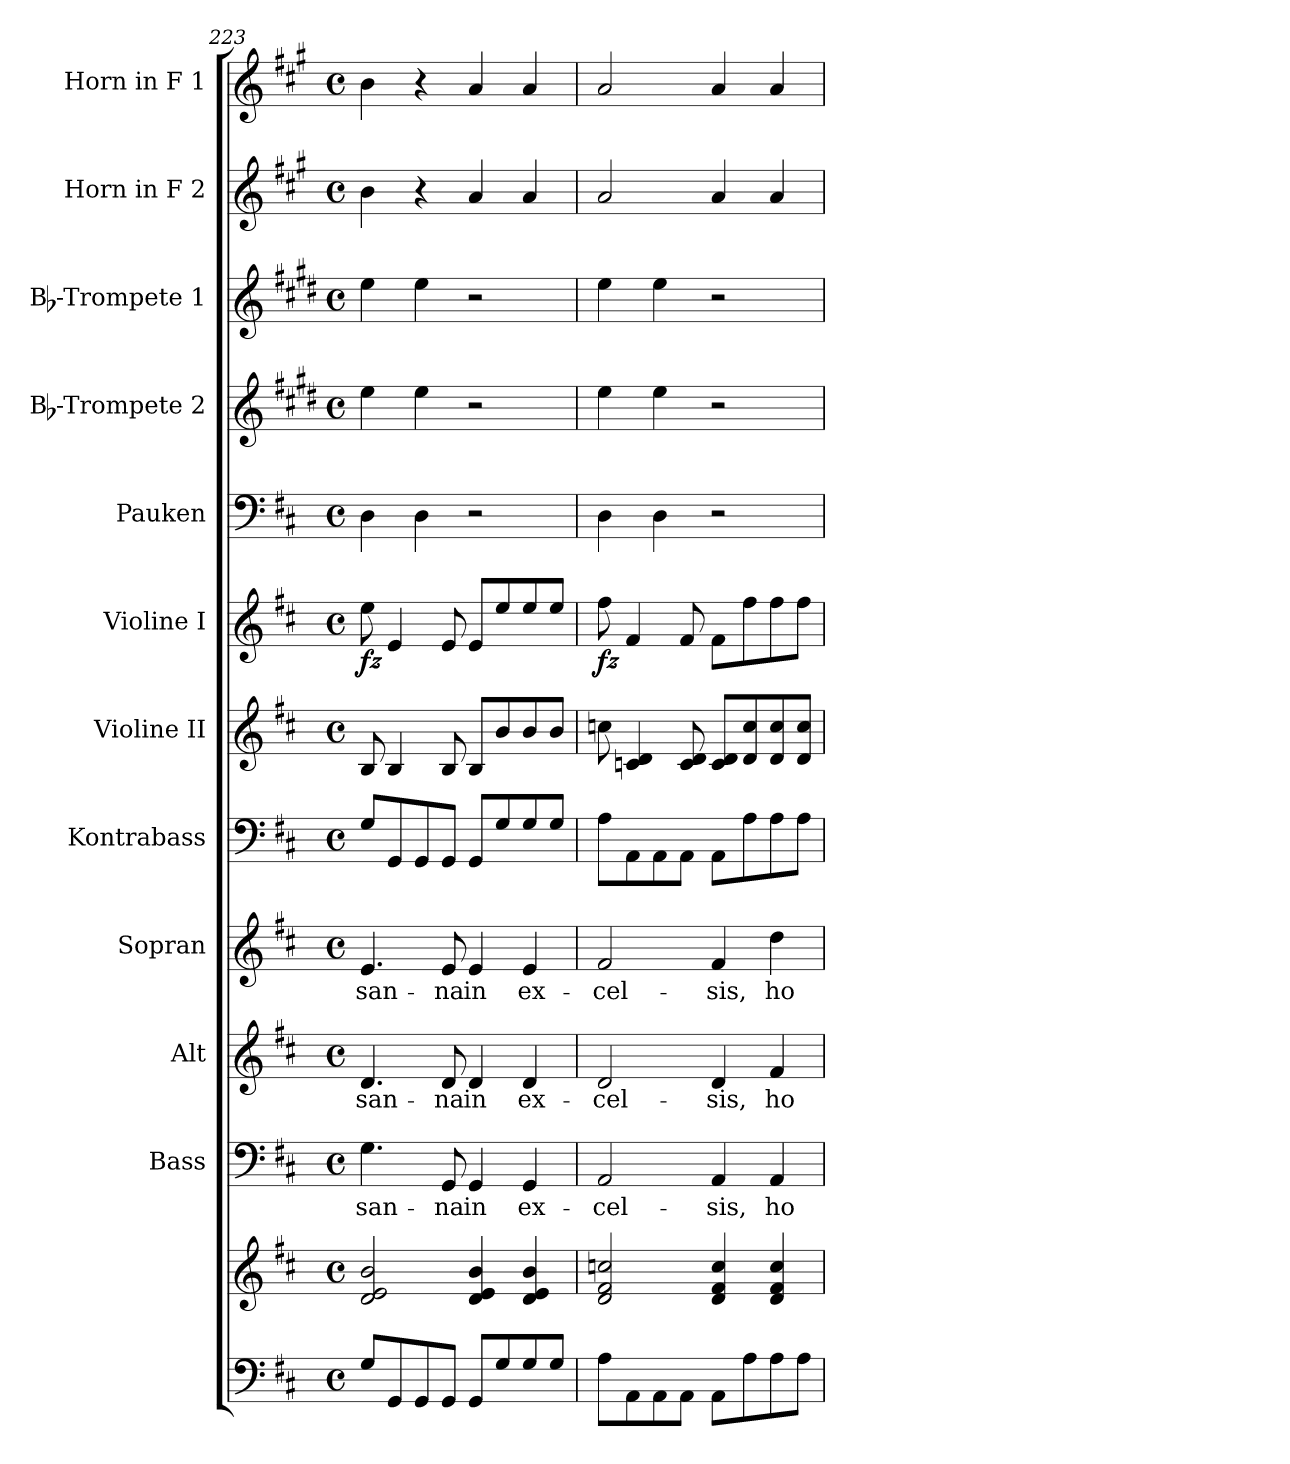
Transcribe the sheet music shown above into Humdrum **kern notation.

**kern	**kern	**kern	**text	**kern	**text	**kern	**text	**kern	**kern	**kern	**dynam	**kern	**kern	**kern	**kern	**kern
*part12	*part12	*part11	*part11	*part10	*part10	*part9	*part9	*part8	*part7	*part6	*part6	*part5	*part4	*part3	*part2	*part1
*staff13	*staff12	*staff11	*staff11	*staff10	*staff10	*staff9	*staff9	*staff8	*staff7	*staff6	*staff6	*staff5	*staff4	*staff3	*staff2	*staff1
*	*	*I"Bass	*	*I"Alt	*	*I"Sopran	*	*I"Kontrabass	*I"Violine II	*I"Violine I	*	*I"Pauken	*I"Bb-Trompete 2	*I"Bb-Trompete 1	*I"Horn in F 2	*I"Horn in F 1
*	*	*I'B.	*	*I'A.	*	*I'S.	*	*I'Kb.	*I'Vl. II	*I'Vl. I	*	*I'Pk.	*I'Bb Trp. 2	*I'Bb Trp. 1	*	*
!!LO:PB:g=z
*clefF4	*clefG2	*clefF4	*	*clefG2	*	*clefG2	*	*clefF4	*clefG2	*clefG2	*	*clefF4	*clefG2	*clefG2	*clefG2	*clefG2
*	*	*	*	*	*	*	*	*ITrd7c12	*	*	*	*	*ITrd1c2	*ITrd1c2	*ITrd4c7	*ITrd4c7
*k[f#c#]	*k[f#c#]	*k[f#c#]	*	*k[f#c#]	*	*k[f#c#]	*	*k[f#c#]	*k[f#c#]	*k[f#c#]	*	*k[f#c#]	*k[f#c#]	*k[f#c#]	*k[f#c#]	*k[f#c#]
*D:	*D:	*D:	*	*D:	*	*D:	*	*D:	*D:	*D:	*	*D:	*D:	*D:	*D:	*D:
*M4/4	*M4/4	*M4/4	*	*M4/4	*	*M4/4	*	*M4/4	*M4/4	*M4/4	*	*M4/4	*M4/4	*M4/4	*M4/4	*M4/4
*met(c)	*met(c)	*met(c)	*	*met(c)	*	*met(c)	*	*met(c)	*met(c)	*met(c)	*	*met(c)	*met(c)	*met(c)	*met(c)	*met(c)
=223	=223	=223	=223	=223	=223	=223	=223	=223	=223	=223	=223	=223	=223	=223	=223	=223
!	!	!	!LO:LY:b	!	!LO:LY:b	!	!LO:LY:b	!	!	!	!LO:DY:b	!	!	!	!	!
8G/L	2d/ 2e/ 2b/	4.G\	-san-	4.d/	-san-	4.e/	-san-	8GG/L	8B/	8ee\	fz	4D\	4dd\	4dd\	4e\	4e\
8GG/	.	.	.	.	.	.	.	8GGG/	4B/	4e/	.	.	.	.	.	.
8GG/	.	.	.	.	.	.	.	8GGG/	.	.	.	4D\	4dd\	4dd\	4r	4r
!	!	!	!LO:LY:b	!	!LO:LY:b	!	!LO:LY:b	!	!	!	!	!	!	!	!	!
8GG/J	.	8GG/	-na	8d/	-na	8e/	-na	8GGG/J	8B/	8e/	.	.	.	.	.	.
!	!	!	!LO:LY:b	!	!LO:LY:b	!	!LO:LY:b	!	!	!	!	!	!	!	!	!
8GG/L	4d/ 4e/ 4b/	4GG/	in	4d/	in	4e/	in	8GGG/L	8B/L	8e/L	.	2r	2r	2r	4d/	4d/
8G/	.	.	.	.	.	.	.	8GG/	8b/	8ee/	.	.	.	.	.	.
!	!	!	!LO:LY:b	!	!LO:LY:b	!	!LO:LY:b	!	!	!	!	!	!	!	!	!
8G/	4d/ 4e/ 4b/	4GG/	ex-	4d/	ex-	4e/	ex-	8GG/	8b/	8ee/	.	.	.	.	4d/	4d/
8G/J	.	.	.	.	.	.	.	8GG/J	8b/J	8ee/J	.	.	.	.	.	.
=224	=224	=224	=224	=224	=224	=224	=224	=224	=224	=224	=224	=224	=224	=224	=224	=224
!	!	!	!LO:LY:b	!	!LO:LY:b	!	!LO:LY:b	!	!	!	!LO:DY:b	!	!	!	!	!
8A\L	2d/ 2f#/ 2ccn/	2AA/	-cel-	2d/	-cel-	2f#/	-cel-	8AA\L	8ccn\	8ff#\	fz	4D\	4dd\	4dd\	2d/	2d/
8AA\	.	.	.	.	.	.	.	8AAA\	4cn/ 4d/	4f#/	.	.	.	.	.	.
8AA\	.	.	.	.	.	.	.	8AAA\	.	.	.	4D\	4dd\	4dd\	.	.
8AA\J	.	.	.	.	.	.	.	8AAA\J	8c/ 8d/	8f#/	.	.	.	.	.	.
!	!	!	!LO:LY:b	!	!LO:LY:b	!	!LO:LY:b	!	!	!	!	!	!	!	!	!
8AA\L	4d/ 4f#/ 4cc/	4AA/	-sis,	4d/	-sis,	4f#/	-sis,	8AAA\L	8c/ 8d/L	8f#\L	.	2r	2r	2r	4d/	4d/
8A\	.	.	.	.	.	.	.	8AA\	8d/ 8cc/	8ff#\	.	.	.	.	.	.
!	!	!	!LO:LY:b	!	!LO:LY:b	!	!LO:LY:b	!	!	!	!	!	!	!	!	!
8A\	4d/ 4f#/ 4cc/	4AA/	ho-	4f#/	ho-	4dd\	ho-	8AA\	8d/ 8cc/	8ff#\	.	.	.	.	4d/	4d/
8A\J	.	.	.	.	.	.	.	8AA\J	8d/ 8cc/J	8ff#\J	.	.	.	.	.	.
=	=	=	=	=	=	=	=	=	=	=	=	=	=	=	=	=
*-	*-	*-	*-	*-	*-	*-	*-	*-	*-	*-	*-	*-	*-	*-	*-	*-
